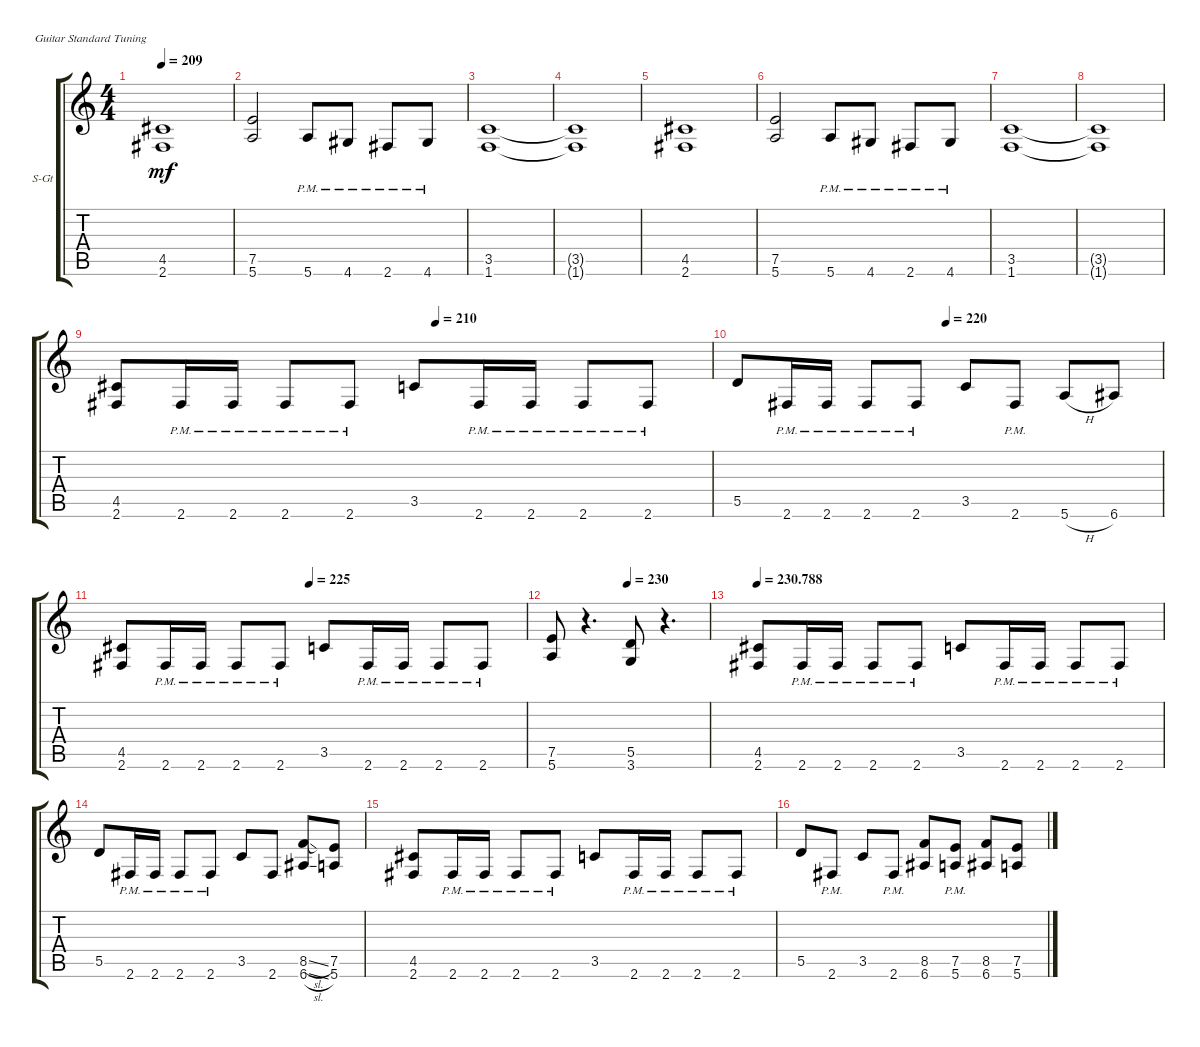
\defaultSystemsLayout 4
\bracketExtendMode groupsimilarinstruments
\firstSystemTrackNameOrientation horizontal
\otherSystemsTrackNameOrientation horizontal
\track ("Steel Guitar" "S-Gt") {instrument acousticguitarsteel}
\staff {score tabs}
\tuning (E4 B3 G3 D3 A2 E2)
\ts (4 4)
\tempo 209
\clef g2
\ks c
(2.6 4.5).1{dy mf instrument acousticguitarsteel} |
(5.6 7.5).2 5.6{pm}.8 4.6{pm}.8 2.6{pm}.8 4.6{pm}.8 |
(1.6 3.5).1 |
(1.6{t} 3.5{t}).1 |
(2.6 4.5).1 |
(5.6 7.5).2 5.6{pm}.8 4.6{pm}.8 2.6{pm}.8 4.6{pm}.8 |
(1.6 3.5).1 |
(1.6{t} 3.5{t}).1 |
\tempo (210 0.5375)
(2.6 4.5).8 2.6{pm}.16 2.6{pm}.16 2.6{pm}.8 2.6{pm}.8 3.5.8 2.6{pm}.16 2.6{pm}.16 2.6{pm}.8 2.6{pm}.8 |
\tempo (220 0.492958)
5.5.8 2.6{pm}.16 2.6{pm}.16 2.6{pm}.8 2.6{pm}.8 3.5.8 2.6{pm}.8 5.6{h}.8 6.6.8 |
\tempo (225 0.466019)
(2.6 4.5).8 2.6{pm}.16 2.6{pm}.16 2.6{pm}.8 2.6{pm}.8 3.5.8 2.6{pm}.16 2.6{pm}.16 2.6{pm}.8 2.6{pm}.8 |
\tempo (230 0.485437)
(5.6 7.5).8 r.4{d} (3.6 5.5).8 r.4{d} |
\tempo
230.788 (2.6 4.5).8 2.6{pm}.16 2.6{pm}.16 2.6{pm}.8 2.6{pm}.8 3.5.8 2.6{pm}.16 2.6{pm}.16 2.6{pm}.8 2.6{pm}.8 |
5.5.8 2.6{pm}.16 2.6{pm}.16 2.6{pm}.8 2.6{pm}.8 3.5.8 2.6.8 (6.6{sl} 8.5{sl}).8 (5.6 7.5).8 |
(2.6 4.5).8 2.6{pm}.16 2.6{pm}.16 2.6{pm}.8 2.6{pm}.8 3.5.8 2.6{pm}.16 2.6{pm}.16 2.6{pm}.8 2.6{pm}.8 |
5.5.8 2.6{pm}.8 3.5.8 2.6{pm}.8 (6.6 8.5).8 (5.6{pm} 7.5).8 (6.6 8.5).8 (5.6 7.5).8
